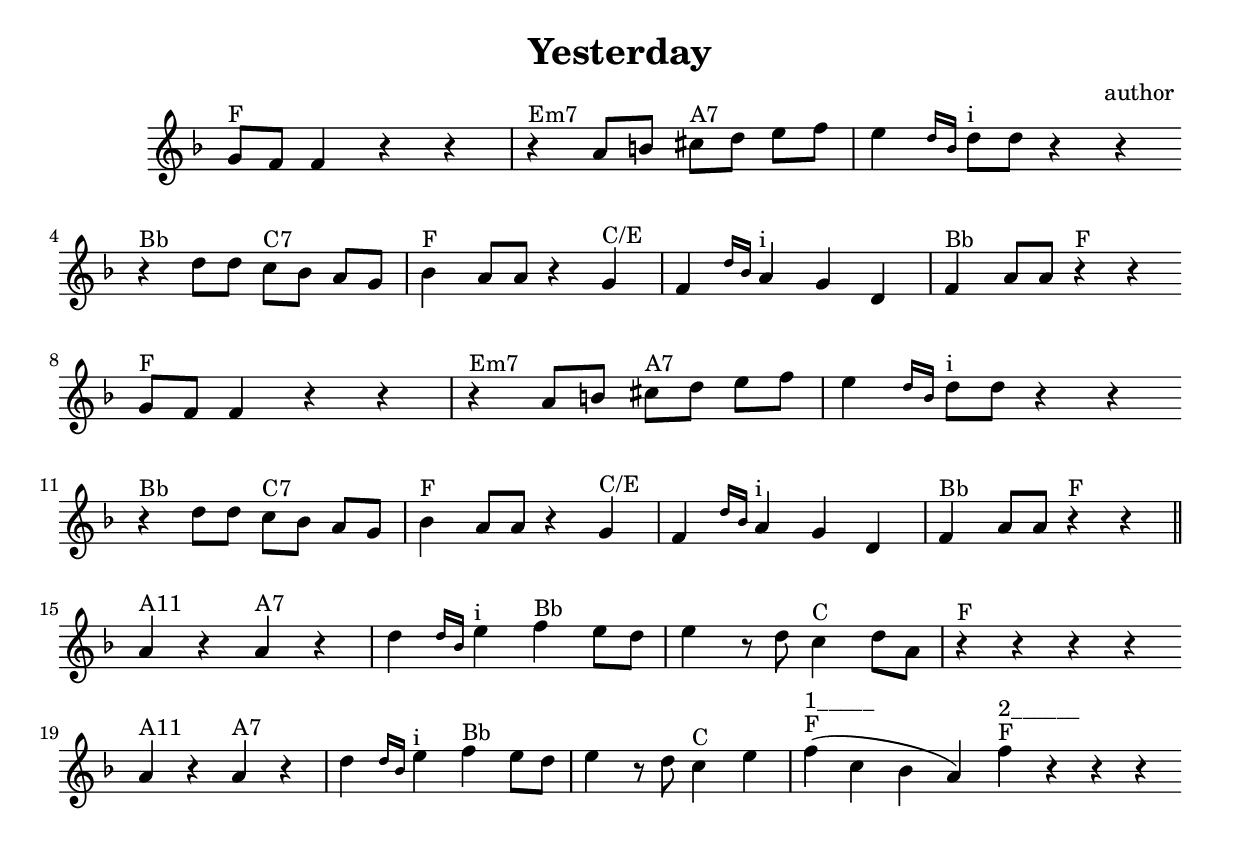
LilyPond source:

#(ly:set-option 'midi-extension "mid")
\version "2.12.3"
\include "english.ly"
\header{ 

title = "Yesterday"
composer = " author "}
%{
Filename: yesterday
Key: F
Mode: major
Title: Yesterday
Author: McCartney
Time: 4/4
EnteredBy: John Rothfield

      F             Em7   A7   *   Dmi  Dmi/C 
1) |  RS S -- --  | -- GM P#D NS | N DD -- -- |

  Bb    C7      F       C/E  Dmi G     Bb   F 
| -- DD Pm GR | m GG -- R- | S G R D | S GG - - |
                                   * 

      F              Em7   A7    *   Dmi  Dmi/C 
2) |  RS S- -- --  | -- GM P#D  NS | N DD -- -- |

     Bb    C7      F       C/E  Dmi G     Bb   F 
   | -- DD Pm GR | m GG -- R- | S G R D | S GG - - :|
                                      *


      A11  A7     Dmi
                    C Bb  Dmi/A      C        F
                      *        G 
3) || G -  G - |  D N S-  ND | N- -D P   DG | - - - - |

     A11 A7    Dmi Bb Dmi/A      C      F           F
                 C         Gm           1_____      2______
                   *                    *           *           
   | G - G - | D N S- ND | N- -D P N | (S P m G) :| S - - -     ||

 

%}
melody = {
\once \override Staff.TimeSignature #'stencil = ##f
\clef treble
\key c 
\major
  d'8[^"F" c'8] c'4 r4 r4 \bar "|"  r4^"Em7" e'8[ fs'8] gs'8[^"A7" a'8] b'8[ c''8] \bar "|"  b'4 \grace {a'16[[ f'16]}a'8^"i" a'8] r4 r4 \bar "|" \bar "" \break 
  r4^"Bb" a'8[ a'8] g'8[^"C7" f'8] e'8[ d'8] \bar "|"  f'4^"F" e'8[ e'8] r4 d'4^"C/E" \bar "|"  c'4 \grace {a'16[ f'16]}e'4^"i" d'4 a4 \bar "|"  c'4^"Bb" e'8[ e'8] r4^"F" r4 \bar "|" \bar "" \break 
  d'8[^"F" c'8] c'4 r4 r4 \bar "|"  r4^"Em7" e'8[ fs'8] gs'8[^"A7" a'8] b'8[ c''8] \bar "|"  b'4 \grace {a'16[[ f'16]}a'8^"i" a'8] r4 r4 \bar "|" \bar "" \break 
  r4^"Bb" a'8[ a'8] g'8[^"C7" f'8] e'8[ d'8] \bar "|"  f'4^"F" e'8[ e'8] r4 d'4^"C/E" \bar "|"  c'4 \grace {a'16[ f'16]}e'4^"i" d'4 a4 \bar "|"  c'4^"Bb" e'8[ e'8] r4^"F" r4 \bar ":|" \bar "" \break 
 \bar "||"   e'4^"A11" r4 e'4^"A7" r4 \bar "|"  a'4 \grace {a'16[ f'16]}b'4^"i" c''4^"Bb" b'8[ a'8] \bar "|"  b'4 r8 a'8 g'4^"C" a'8[ e'8] \bar "|"  r4^"F" r4 r4 r4 \bar "|" \bar "" \break 
  e'4^"A11" r4 e'4^"A7" r4 \bar "|"  a'4 \grace {a'16[ f'16]}b'4^"i" c''4^"Bb" b'8[ a'8] \bar "|"  b'4 r8 a'8 g'4^"C" b'4 \bar "|"  c''4(^"F"^"1_____" g'4 f'4 e'4) \bar ":|"  c''4^"F"^"2______" r4 r4 r4 \bar "||"  \bar "" \break 
 }
text = \lyricmode {
                                                                                      
}
\score{
\transpose c' f'
<<
\new Voice = "one" {
\melody
}
\new Lyrics \lyricsto "one" \text
>>
\layout {
\context {
\Score
}
}
\midi {
\context {
\Score
tempoWholesPerMinute = #(ly:make-moment 200 4)
}
}
}